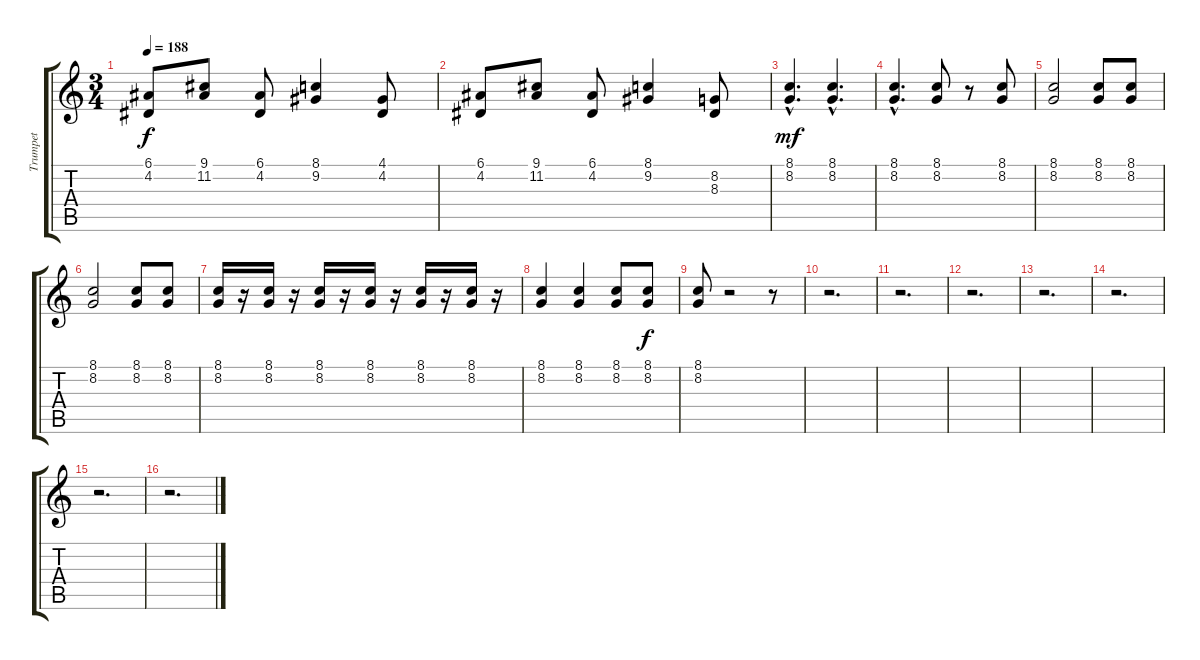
\track ("Trumpet" "Trumpet") {instrument trumpet}
\staff {score tabs}
\tuning (E4 B3 G3 D3 A2 E2) {hide}
\ts (3 4)
\tempo 188
\clef g2
\ks c
(6.1 4.2).8{dy f} (9.1 11.2).8 (6.1 4.2).8 (8.1 9.2).4 (4.1 4.2).8 |
(6.1 4.2).8 (9.1 11.2).8 (6.1 4.2).8 (8.1 9.2).4 (8.2 8.3).8 |
(8.1{hac} 8.2{hac}).4{d dy mf} (8.1{hac} 8.2{hac}).4{d} |
(8.1{hac} 8.2{hac}).4{d} (8.1 8.2).8 r.8 (8.1 8.2).8 |
(8.1 8.2).2 (8.1 8.2).8 (8.1 8.2).8 |
(8.1 8.2).2 (8.1 8.2).8 (8.1 8.2).8 |
(8.1 8.2).16 r.16 (8.1 8.2).16 r.16 (8.1 8.2).16 r.16 (8.1 8.2).16 r.16 (8.1 8.2).16 r.16 (8.1 8.2).16 r.16 |
(8.1 8.2).4 (8.1 8.2).4 (8.1 8.2).8 (8.1 8.2).8{dy f} |
(8.1 8.2).8 r.2 r.8 |
r.2{d} |
r.2{d} |
r.2{d} |
r.2{d} |
r.2{d} |
r.2{d} |
r.2{d}
